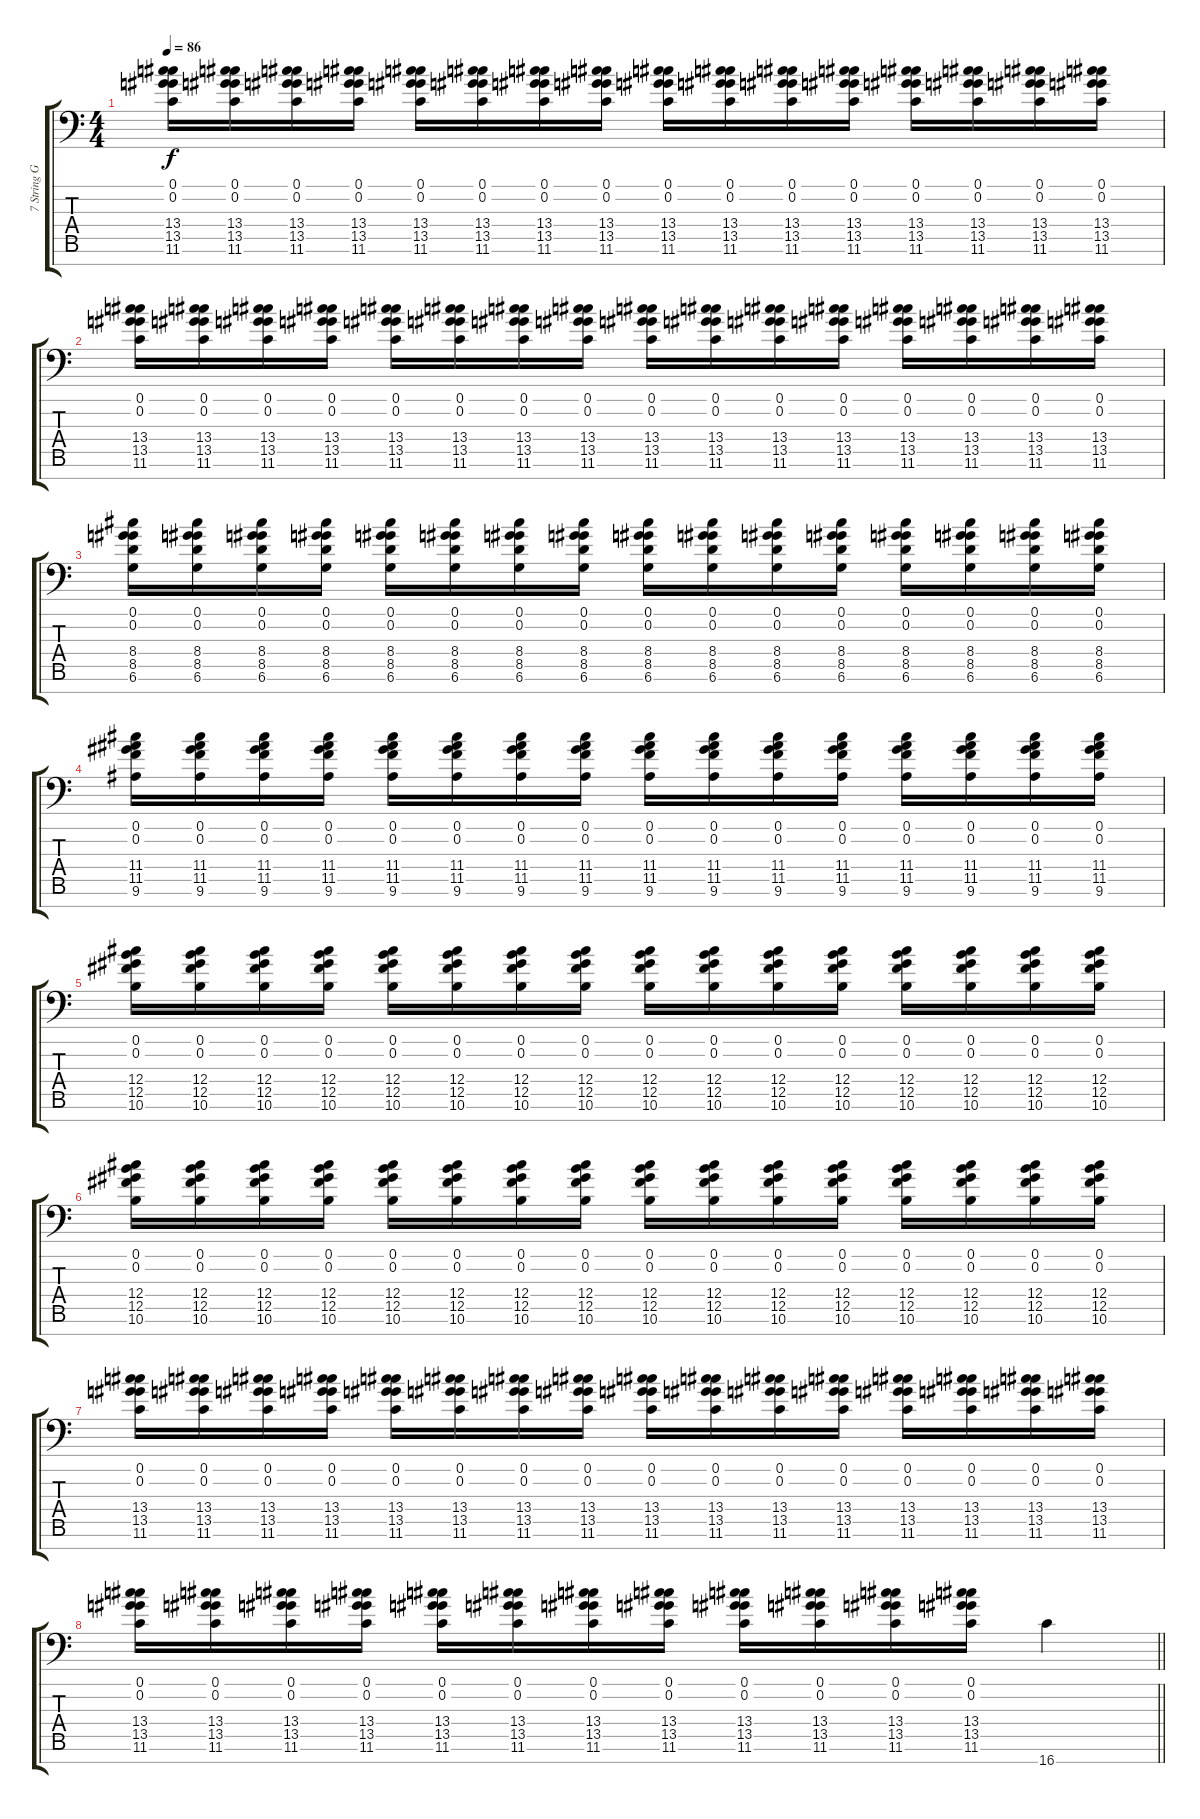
\track ("7 String Gtr (G# C# F# B E G# C#)" "7 String G") {instrument distortionguitar}
\staff {score tabs}
\tuning (Db4 Ab3 E3 B2 Gb2 Db2 Ab1) {hide}
\ts (4 4)
\tempo 86
\clef f4
\ks c
(0.1 0.2 13.4 13.5 11.6).16{dy f} (0.1 0.2 13.4 13.5 11.6).16 (0.1 0.2 13.4 13.5 11.6).16 (0.1 0.2 13.4 13.5 11.6).16 (0.1 0.2 13.4 13.5 11.6).16 (0.1 0.2 13.4 13.5 11.6).16 (0.1 0.2 13.4 13.5 11.6).16 (0.1 0.2 13.4 13.5 11.6).16 (0.1 0.2 13.4 13.5 11.6).16 (0.1 0.2 13.4 13.5 11.6).16 (0.1 0.2 13.4 13.5 11.6).16 (0.1 0.2 13.4 13.5 11.6).16 (0.1 0.2 13.4 13.5 11.6).16 (0.1 0.2 13.4 13.5 11.6).16 (0.1 0.2 13.4 13.5 11.6).16 (0.1 0.2 13.4 13.5 11.6).16 |
(0.1 0.2 13.4 13.5 11.6).16 (0.1 0.2 13.4 13.5 11.6).16 (0.1 0.2 13.4 13.5 11.6).16 (0.1 0.2 13.4 13.5 11.6).16 (0.1 0.2 13.4 13.5 11.6).16 (0.1 0.2 13.4 13.5 11.6).16 (0.1 0.2 13.4 13.5 11.6).16 (0.1 0.2 13.4 13.5 11.6).16 (0.1 0.2 13.4 13.5 11.6).16 (0.1 0.2 13.4 13.5 11.6).16 (0.1 0.2 13.4 13.5 11.6).16 (0.1 0.2 13.4 13.5 11.6).16 (0.1 0.2 13.4 13.5 11.6).16 (0.1 0.2 13.4 13.5 11.6).16 (0.1 0.2 13.4 13.5 11.6).16 (0.1 0.2 13.4 13.5 11.6).16 |
(0.1 0.2 8.4 8.5 6.6).16 (0.1 0.2 8.4 8.5 6.6).16 (0.1 0.2 8.4 8.5 6.6).16 (0.1 0.2 8.4 8.5 6.6).16 (0.1 0.2 8.4 8.5 6.6).16 (0.1 0.2 8.4 8.5 6.6).16 (0.1 0.2 8.4 8.5 6.6).16 (0.1 0.2 8.4 8.5 6.6).16 (0.1 0.2 8.4 8.5 6.6).16 (0.1 0.2 8.4 8.5 6.6).16 (0.1 0.2 8.4 8.5 6.6).16 (0.1 0.2 8.4 8.5 6.6).16 (0.1 0.2 8.4 8.5 6.6).16 (0.1 0.2 8.4 8.5 6.6).16 (0.1 0.2 8.4 8.5 6.6).16 (0.1 0.2 8.4 8.5 6.6).16 |
(0.1 0.2 11.4 11.5 9.6).16 (0.1 0.2 11.4 11.5 9.6).16 (0.1 0.2 11.4 11.5 9.6).16 (0.1 0.2 11.4 11.5 9.6).16 (0.1 0.2 11.4 11.5 9.6).16 (0.1 0.2 11.4 11.5 9.6).16 (0.1 0.2 11.4 11.5 9.6).16 (0.1 0.2 11.4 11.5 9.6).16 (0.1 0.2 11.4 11.5 9.6).16 (0.1 0.2 11.4 11.5 9.6).16 (0.1 0.2 11.4 11.5 9.6).16 (0.1 0.2 11.4 11.5 9.6).16 (0.1 0.2 11.4 11.5 9.6).16 (0.1 0.2 11.4 11.5 9.6).16 (0.1 0.2 11.4 11.5 9.6).16 (0.1 0.2 11.4 11.5 9.6).16 |
(0.1 0.2 12.4 12.5 10.6).16 (0.1 0.2 12.4 12.5 10.6).16 (0.1 0.2 12.4 12.5 10.6).16 (0.1 0.2 12.4 12.5 10.6).16 (0.1 0.2 12.4 12.5 10.6).16 (0.1 0.2 12.4 12.5 10.6).16 (0.1 0.2 12.4 12.5 10.6).16 (0.1 0.2 12.4 12.5 10.6).16 (0.1 0.2 12.4 12.5 10.6).16 (0.1 0.2 12.4 12.5 10.6).16 (0.1 0.2 12.4 12.5 10.6).16 (0.1 0.2 12.4 12.5 10.6).16 (0.1 0.2 12.4 12.5 10.6).16 (0.1 0.2 12.4 12.5 10.6).16 (0.1 0.2 12.4 12.5 10.6).16 (0.1 0.2 12.4 12.5 10.6).16 |
(0.1 0.2 12.4 12.5 10.6).16 (0.1 0.2 12.4 12.5 10.6).16 (0.1 0.2 12.4 12.5 10.6).16 (0.1 0.2 12.4 12.5 10.6).16 (0.1 0.2 12.4 12.5 10.6).16 (0.1 0.2 12.4 12.5 10.6).16 (0.1 0.2 12.4 12.5 10.6).16 (0.1 0.2 12.4 12.5 10.6).16 (0.1 0.2 12.4 12.5 10.6).16 (0.1 0.2 12.4 12.5 10.6).16 (0.1 0.2 12.4 12.5 10.6).16 (0.1 0.2 12.4 12.5 10.6).16 (0.1 0.2 12.4 12.5 10.6).16 (0.1 0.2 12.4 12.5 10.6).16 (0.1 0.2 12.4 12.5 10.6).16 (0.1 0.2 12.4 12.5 10.6).16 |
(0.1 0.2 13.4 13.5 11.6).16 (0.1 0.2 13.4 13.5 11.6).16 (0.1 0.2 13.4 13.5 11.6).16 (0.1 0.2 13.4 13.5 11.6).16 (0.1 0.2 13.4 13.5 11.6).16 (0.1 0.2 13.4 13.5 11.6).16 (0.1 0.2 13.4 13.5 11.6).16 (0.1 0.2 13.4 13.5 11.6).16 (0.1 0.2 13.4 13.5 11.6).16 (0.1 0.2 13.4 13.5 11.6).16 (0.1 0.2 13.4 13.5 11.6).16 (0.1 0.2 13.4 13.5 11.6).16 (0.1 0.2 13.4 13.5 11.6).16 (0.1 0.2 13.4 13.5 11.6).16 (0.1 0.2 13.4 13.5 11.6).16 (0.1 0.2 13.4 13.5 11.6).16 |
\barLineRight lightlight
(0.1 0.2 13.4 13.5 11.6).16 (0.1 0.2 13.4 13.5 11.6).16 (0.1 0.2 13.4 13.5 11.6).16 (0.1 0.2 13.4 13.5 11.6).16 (0.1 0.2 13.4 13.5 11.6).16 (0.1 0.2 13.4 13.5 11.6).16 (0.1 0.2 13.4 13.5 11.6).16 (0.1 0.2 13.4 13.5 11.6).16 (0.1 0.2 13.4 13.5 11.6).16 (0.1 0.2 13.4 13.5 11.6).16 (0.1 0.2 13.4 13.5 11.6).16 (0.1 0.2 13.4 13.5 11.6).16 16.7{ss}.4
